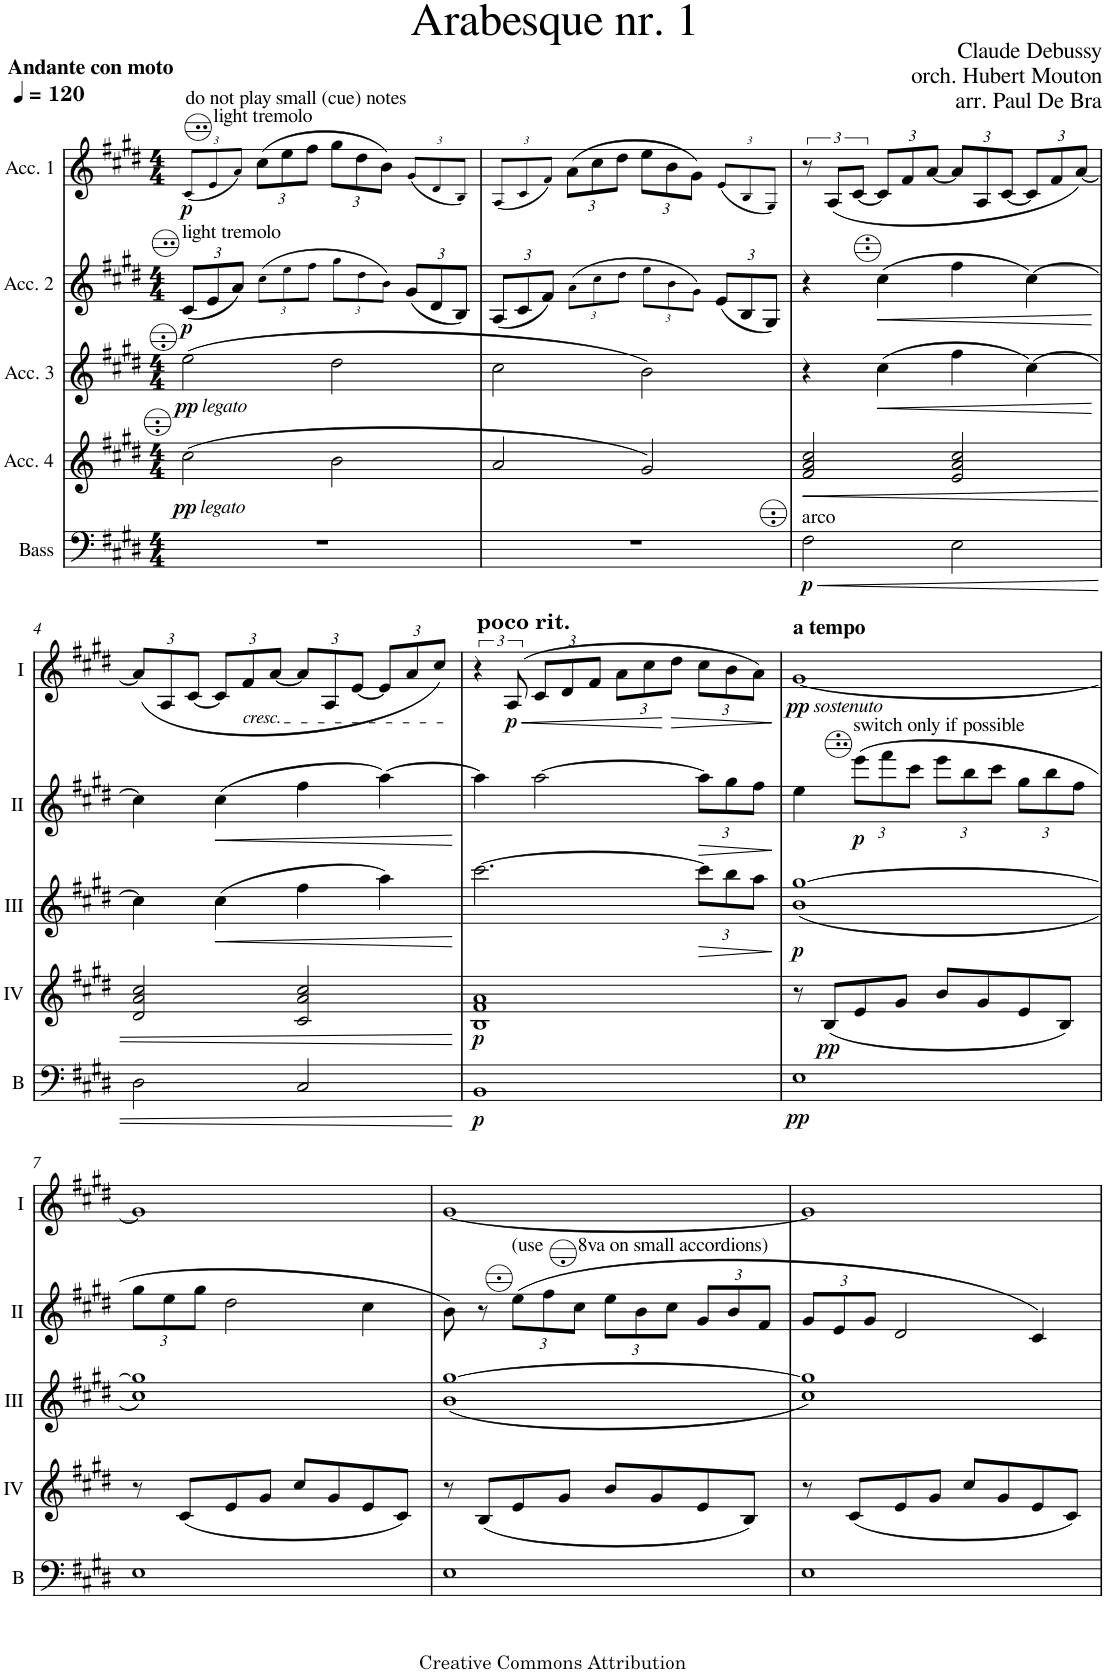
**kern	**dynam	**kern	**dynam	**kern	**dynam	**kern	**dynam	**kern	**dynam
*part5	*part5	*part4	*part4	*part3	*part3	*part2	*part2	*part1	*part1
*staff5	*staff5	*staff4	*staff4	*staff3	*staff3	*staff2	*staff2	*staff1	*staff1
*I"Bass	*	*I"Acc. 4	*	*I"Acc. 3	*	*I"Acc. 2	*	*I"Acc. 1	*
*I'B	*	*	*	*	*	*	*	*	*
*clefF4	*	*clefG2	*	*clefG2	*	*clefG2	*	*clefG2	*
*Trd7c12	*	*Trd7c12	*	*Trd7c12	*	*	*	*	*
*k[f#c#g#d#]	*	*k[f#c#g#d#]	*	*k[f#c#g#d#]	*	*k[f#c#g#d#]	*	*k[f#c#g#d#]	*
*M4/4	*	*M4/4	*	*M4/4	*	*M4/4	*	*M4/4	*
*MM120	*	*MM120	*	*MM120	*	*MM120	*	*MM120	*
*	*	*	*	*	*	*Xbrackettup	*	*Xbrackettup	*
=1	=1	=1	=1	=1	=1	=1	=1	=1	=1
!	!	!	!	!	!	!	!	!LO:TX:a:B:t=Andante con moto	!
!	!	!	!	!	!	!	!	!LO:TX:a:t=do not play small (cue) notes	!
!	!	!	!	!	!	!LO:TX:a:t=light tremolo	!	!	!
!	!	!	!	!LO:TX:b:i:t=legato	!	!	!	!	!
!	!	!LO:TX:b:i:t=legato	!	!	!	!	!	!	!
!	!	!	!LO:DY:b	!	!LO:DY:b	!	!LO:DY:b	!	!LO:DY:b
1r	.	(2cc#\	pp	(2ee\	pp	(12c#/L	p	(12c#/L	p
.	.	.	.	.	.	12e/	.	12e/	.
.	.	.	.	.	.	12a/J)	.	12a/J)	.
!	!	!	!	!	!	!	!	!LO:TX:a:t=light tremolo	!
.	.	.	.	.	.	(12cc#\L	.	(12cc#\L	.
.	.	.	.	.	.	12ee\	.	12ee\	.
.	.	.	.	.	.	12ff#\J	.	12ff#\J	.
.	.	2b\	.	2dd#\	.	12gg#\L	.	12gg#\L	.
.	.	.	.	.	.	12dd#\	.	12dd#\	.
.	.	.	.	.	.	12b\J)	.	12b\J)	.
.	.	.	.	.	.	(12g#/L	.	(12g#/L	.
.	.	.	.	.	.	12d#/	.	12d#/	.
.	.	.	.	.	.	12B/J)	.	12B/J)	.
=2	=2	=2	=2	=2	=2	=2	=2	=2	=2
1r	.	2a/	.	2cc#\	.	(12A/L	.	(12A/L	.
.	.	.	.	.	.	12c#/	.	12c#/	.
.	.	.	.	.	.	12f#/J)	.	12f#/J)	.
.	.	.	.	.	.	(12a\L	.	(12a\L	.
.	.	.	.	.	.	12cc#\	.	12cc#\	.
.	.	.	.	.	.	12dd#\J	.	12dd#\J	.
.	.	2g#/)	.	2b\)	.	12ee\L	.	12ee\L	.
.	.	.	.	.	.	12b\	.	12b\	.
.	.	.	.	.	.	12g#\J)	.	12g#\J)	.
.	.	.	.	.	.	(12e/L	.	(12e/L	.
.	.	.	.	.	.	12B/	.	12B/	.
.	.	.	.	.	.	12G#/J)	.	12G#/J)	.
=3	=3	=3	=3	=3	=3	=3	=3	=3	=3
!	!	!	!LO:HP:b	!	!	!	!	!	!
*	*	*	*	*	*	*	*	*brackettup	*
!LO:TX:a:t=arco	!	!	!	!	!	!	!	!	!
!	!LO:DY:b	!	!	!	!	!	!	!	!
2F#\	p	2f#/ 2a/ 2cc#/	<	4r	.	4r	.	12r	.
.	.	.	.	.	.	.	.	(12A/L	.
.	.	.	.	.	.	.	.	[12c#/J	.
!	!	!	!	!	!LO:HP:b	!	!LO:HP:b	!	!
*	*	*	*	*	*	*	*	*Xbrackettup	*
.	.	.	.	(4cc#\	<	(4cc#\	<	12c#/L]	.
.	.	.	.	.	.	.	.	12f#/	.
.	.	.	.	.	.	.	.	[12a/J	.
2E\	.	2e/ 2a/ 2cc#/	.	4ff#\	.	4ff#\	.	12a/L]	.
.	.	.	.	.	.	.	.	12A/	.
.	.	.	.	.	.	.	.	[12c#/J	.
.	.	.	.	[4cc#\)	.	[4cc#\)	.	12c#/L]	.
.	.	.	.	.	.	.	.	12f#/	.
.	.	.	.	.	.	.	.	[12a/J)	.
.	.	.	.	.	[	.	[	.	.
!!LO:LB:g=z
=4	=4	=4	=4	=4	=4	=4	=4	=4	=4
2D#\	.	2d#/ 2a/ 2cc#/	.	4cc#\]	.	4cc#\]	.	(12a/L]	.
.	.	.	.	.	.	.	.	12A/	.
.	.	.	.	.	.	.	.	[12c#/J	.
!	!	!	!	!	!LO:HP:b	!	!LO:HP:b	!	!
.	.	.	.	(4cc#\	<	(4cc#\	<	12c#/L]	.
!	!	!	!	!	!	!	!	!LO:TX:b:i:t=cresc.	!
.	.	.	.	.	.	.	.	12f#/	.
.	.	.	.	.	.	.	.	[12a/J	.
2C#/	.	2c#/ 2a/ 2cc#/	.	4ff#\	.	4ff#\	.	12a/L]	.
.	.	.	.	.	.	.	.	12A/	.
.	.	.	.	.	.	.	.	[12e/J	.
.	.	.	.	4aa\)	.	[4aa\)	.	12e/L]	.
.	.	.	.	.	.	.	.	12a/	.
.	.	.	.	.	.	.	.	12cc#/J)	.
.	.	.	[	.	[	.	[	.	.
=5	=5	=5	=5	=5	=5	=5	=5	=5	=5
*	*	*	*	*	*	*	*	*brackettup	*
!	!	!	!	!	!	!	!	!LO:TX:a:t=poco rit.	!
!	!LO:DY:b	!	!LO:DY:b	!	!	!	!	!	!
1BB	p	1B 1f# 1a	p	[2.ccc#\	.	4aa\]	.	6r	.
!	!	!	!	!	!	!	!	!	!LO:HP:b
!	!	!	!	!	!	!	!	!	!LO:DY:n=1:b
.	.	.	.	.	.	.	.	(12A/	< p
*	*	*	*	*	*	*	*	*Xbrackettup	*
.	.	.	.	.	.	[2aa\	.	12c#/L	.
.	.	.	.	.	.	.	.	12d#/	.
.	.	.	.	.	.	.	.	12f#/J	.
.	.	.	.	.	.	.	.	12a\L	.
.	.	.	.	.	.	.	.	12cc#\	.
!	!	!	!	!	!	!	!	!	!LO:HP:n=1:b
.	.	.	.	.	.	.	.	12dd#\J	[ >
*	*	*	*	*Xbrackettup	*	*	*	*	*
!	!	!	!	!	!LO:HP:b	!	!LO:HP:b	!	!
.	.	.	.	12ccc#\L]	>	12aa\L]	>	12cc#\L	.
.	.	.	.	12bb\	.	12gg#\	.	12b\	.
.	.	.	.	12aa\J	.	12ff#\J	.	12a\J)	.
.	.	.	.	.	]	.	]	.	]
=6	=6	=6	=6	=6	=6	=6	=6	=6	=6
!	!	!	!	!	!	!	!	!LO:TX:b:i:t=sostenuto	!
!	!	!	!	!	!	!	!	!LO:TX:a:B:t=a tempo	!
!	!LO:DY:b	!	!	!	!LO:DY:b	!	!	!	!LO:DY:b
1E	pp	8r	.	(<1b [1gg#	p	4ee\	.	[1g#	pp
!	!	!	!LO:DY:b	!	!	!	!	!	!
.	.	(8B/L	pp	.	.	.	.	.	.
!	!	!	!	!	!	!LO:TX:a:t=switch only if possible	!	!	!
!	!	!	!	!	!	!	!LO:DY:b	!	!
.	.	8e/	.	.	.	(12eee\L	p	.	.
.	.	.	.	.	.	12fff#\	.	.	.
.	.	8g#/J	.	.	.	.	.	.	.
.	.	.	.	.	.	12ccc#\J	.	.	.
.	.	8b/L	.	.	.	12eee\L	.	.	.
.	.	.	.	.	.	12bb\	.	.	.
.	.	8g#/	.	.	.	.	.	.	.
.	.	.	.	.	.	12ccc#\J	.	.	.
.	.	8e/	.	.	.	12gg#\L	.	.	.
.	.	.	.	.	.	12bb\	.	.	.
.	.	8B/J)	.	.	.	.	.	.	.
.	.	.	.	.	.	12ff#\J	.	.	.
!!LO:LB:g=z
=7	=7	=7	=7	=7	=7	=7	=7	=7	=7
1E	.	8r	.	1cc# 1gg#])	.	12gg#\L	.	1g#]	.
.	.	.	.	.	.	12ee\	.	.	.
.	.	(8c#/L	.	.	.	.	.	.	.
.	.	.	.	.	.	12gg#\J	.	.	.
.	.	8e/	.	.	.	2dd#\	.	.	.
.	.	8g#/J	.	.	.	.	.	.	.
.	.	8cc#/L	.	.	.	.	.	.	.
.	.	8g#/	.	.	.	.	.	.	.
.	.	8e/	.	.	.	4cc#\	.	.	.
.	.	8c#/J)	.	.	.	.	.	.	.
=8	=8	=8	=8	=8	=8	=8	=8	=8	=8
1E	.	8r	.	(<1b [1gg#	.	8b\)	.	[1g#	.
.	.	(8B/L	.	.	.	8r	.	.	.
!	!	!	!	!	!	!LO:TX:a:t=(use       8va on small accordions)	!	!	!
.	.	8e/	.	.	.	(12ee\L	.	.	.
.	.	.	.	.	.	12ff#\	.	.	.
.	.	8g#/J	.	.	.	.	.	.	.
.	.	.	.	.	.	12cc#\J	.	.	.
.	.	8b/L	.	.	.	12ee\L	.	.	.
.	.	.	.	.	.	12b\	.	.	.
.	.	8g#/	.	.	.	.	.	.	.
.	.	.	.	.	.	12cc#\J	.	.	.
.	.	8e/	.	.	.	12g#/L	.	.	.
.	.	.	.	.	.	12b/	.	.	.
.	.	8B/J)	.	.	.	.	.	.	.
.	.	.	.	.	.	12f#/J	.	.	.
=9	=9	=9	=9	=9	=9	=9	=9	=9	=9
1E	.	8r	.	1cc# 1gg#])	.	12g#/L	.	1g#]	.
.	.	.	.	.	.	12e/	.	.	.
.	.	(8c#/L	.	.	.	.	.	.	.
.	.	.	.	.	.	12g#/J	.	.	.
.	.	8e/	.	.	.	2d#/	.	.	.
.	.	8g#/J	.	.	.	.	.	.	.
.	.	8cc#/L	.	.	.	.	.	.	.
.	.	8g#/	.	.	.	.	.	.	.
.	.	8e/	.	.	.	4c#/)	.	.	.
.	.	8c#/J)	.	.	.	.	.	.	.
=	=	=	=	=	=	=	=	=	=
*-	*-	*-	*-	*-	*-	*-	*-	*-	*-
